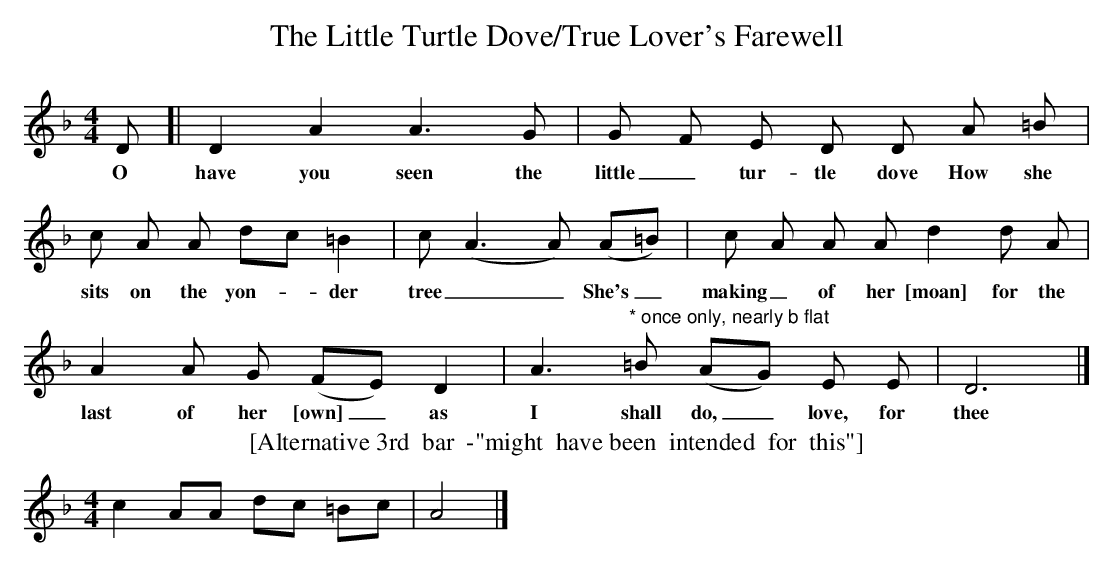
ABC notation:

X:1
T:The Little Turtle Dove/True Lover's Farewell
M:4/4
L:1/4
K:Dmin
D/2[|DAA>G|G/2 F/2 E/2 D/ D/2 A/2 =B/2|
w:O have you seen the little_ tur-tle dove How she
c/2 A/2 A/2 d/2c/2  =B|c/2(A>A) (A/2=B/2)|c/2 A/2 A/2 A/2 d d/2 A/2|
w:sits on the yon--der tree__ She's_  making_ of her [moan] for the
A A/2 G/2 (F/2E/2)D|A>"* once only, nearly b flat"=B (A/2G/2) E/2 E/2|D3|]
w: last of her [own]_ as I shall do,_ love, for thee
T:[Alternative 3rd  bar  -"might  have been  intended  for  this"]
c A/2A/2  d/2c/2 =B/2c/2|A2|]
